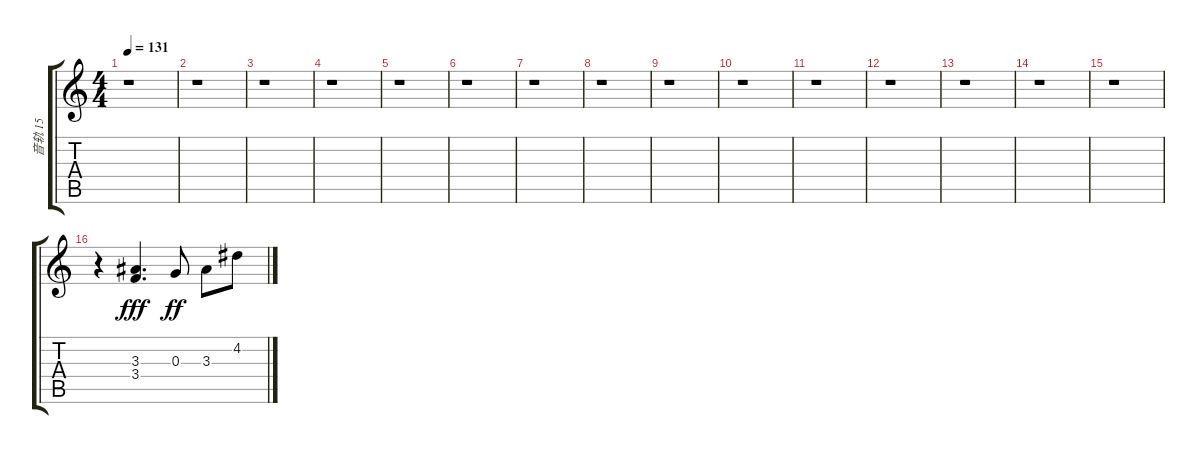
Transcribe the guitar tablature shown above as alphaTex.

\track ("音轨 15" "音轨 15") {instrument distortionguitar}
\staff {score tabs}
\tuning (E4 B3 G3 D3 A2 E2) {hide}
\ts (4 4)
\tempo 131
\clef g2
\ks c
r.1{dy f} |
r.1 |
r.1 |
r.1 |
r.1 |
r.1 |
r.1 |
r.1 |
r.1 |
r.1 |
r.1 |
r.1 |
r.1 |
r.1 |
r.1 |
r.4 (3.3 3.4).4{d dy fff} 0.3.8{dy ff} 3.3.8 4.2.8
